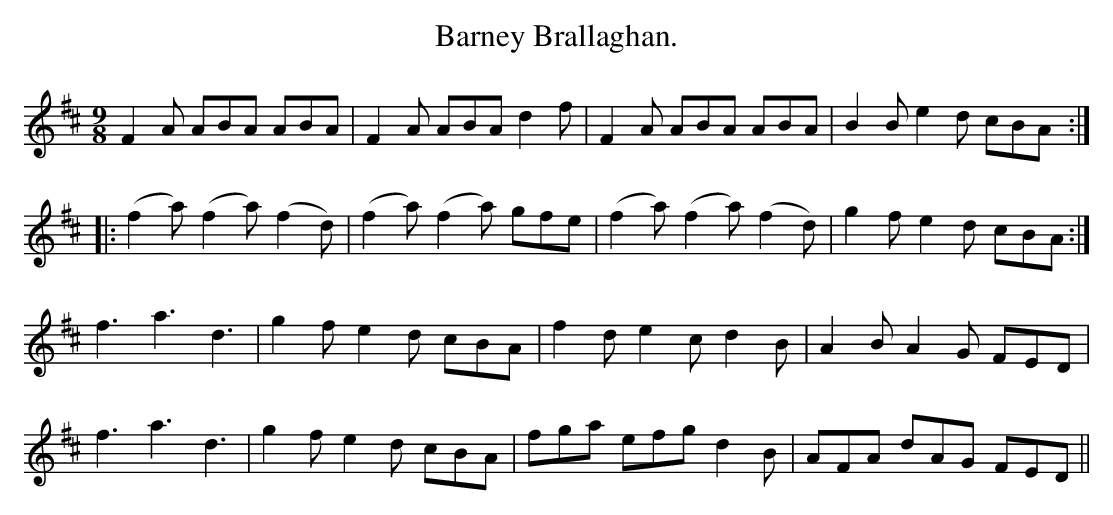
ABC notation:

X:1
T: Barney Brallaghan.
M: 9/8
K: D
F2 A ABA ABA | F2 A ABA d2 f | F2 A ABA ABA | B2 B e2 d cBA :|
|: (f2 a) (f2 a) (f2 d) | (f2 a) (f2 a) gfe | (f2 a) (f2 a) (f2 d) | g2 f e2 d cBA :|
f3 a3 d3 | g2 f e2 d cBA | f2 d e2 c d2 B | A2 B A2 G FED |
f3 a3 d3 | g2 f e2 d cBA | fga efg d2 B | AFA dAG FED ||
